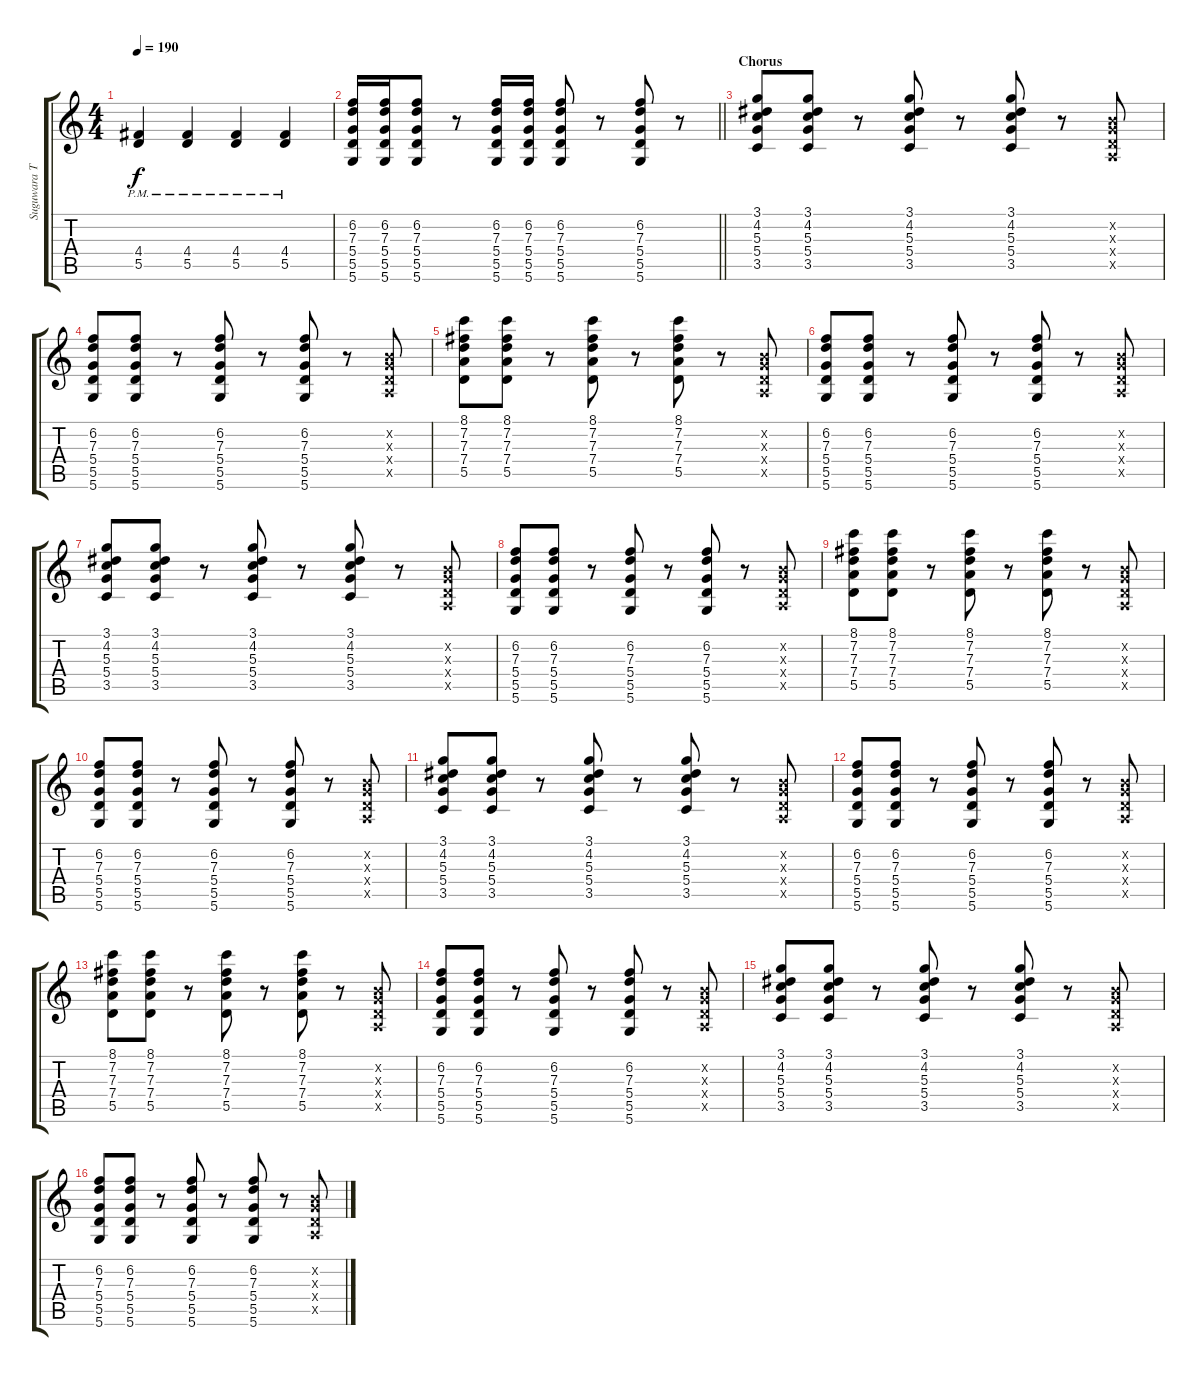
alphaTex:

\track ("Suguwara Takuro" "Suguwara T") {instrument overdrivenguitar}
\staff {score tabs}
\tuning (E4 B3 G3 D3 A2 D2) {hide}
\ts (4 4)
\tempo 190
\clef g2
\ks c
(4.4{pm} 5.5{pm}).4{dy f} (4.4{pm} 5.5{pm}).4 (4.4{pm} 5.5{pm}).4 (4.4{pm} 5.5{pm}).4 |
\barLineRight lightlight
(6.2 7.3 5.4 5.5 5.6).16 (6.2 7.3 5.4 5.5 5.6).16 (6.2 7.3 5.4 5.5 5.6).8 r.8 (6.2 7.3 5.4 5.5 5.6).16 (6.2 7.3 5.4 5.5 5.6).16 (6.2 7.3 5.4 5.5 5.6).8 r.8 (6.2 7.3 5.4 5.5 5.6).8 r.8 |
\section ("" "Chorus")
(3.1 4.2 5.3 5.4 3.5).8 (3.1 4.2 5.3 5.4 3.5).8 r.8 (3.1 4.2 5.3 5.4 3.5).8 r.8 (3.1 4.2 5.3 5.4 3.5).8 r.8 (0.2{x} 0.3{x} 0.4{x} 0.5{x}).8 |
(6.2 7.3 5.4 5.5 5.6).8 (6.2 7.3 5.4 5.5 5.6).8 r.8 (6.2 7.3 5.4 5.5 5.6).8 r.8 (6.2 7.3 5.4 5.5 5.6).8 r.8 (0.2{x} 0.3{x} 0.4{x} 0.5{x}).8 |
(8.1 7.2 7.3 7.4 5.5).8 (8.1 7.2 7.3 7.4 5.5).8 r.8 (8.1 7.2 7.3 7.4 5.5).8 r.8 (8.1 7.2 7.3 7.4 5.5).8 r.8 (0.2{x} 0.3{x} 0.4{x} 0.5{x}).8 |
(6.2 7.3 5.4 5.5 5.6).8 (6.2 7.3 5.4 5.5 5.6).8 r.8 (6.2 7.3 5.4 5.5 5.6).8 r.8 (6.2 7.3 5.4 5.5 5.6).8 r.8 (0.2{x} 0.3{x} 0.4{x} 0.5{x}).8 |
(3.1 4.2 5.3 5.4 3.5).8 (3.1 4.2 5.3 5.4 3.5).8 r.8 (3.1 4.2 5.3 5.4 3.5).8 r.8 (3.1 4.2 5.3 5.4 3.5).8 r.8 (0.2{x} 0.3{x} 0.4{x} 0.5{x}).8 |
(6.2 7.3 5.4 5.5 5.6).8 (6.2 7.3 5.4 5.5 5.6).8 r.8 (6.2 7.3 5.4 5.5 5.6).8 r.8 (6.2 7.3 5.4 5.5 5.6).8 r.8 (0.2{x} 0.3{x} 0.4{x} 0.5{x}).8 |
(8.1 7.2 7.3 7.4 5.5).8 (8.1 7.2 7.3 7.4 5.5).8 r.8 (8.1 7.2 7.3 7.4 5.5).8 r.8 (8.1 7.2 7.3 7.4 5.5).8 r.8 (0.2{x} 0.3{x} 0.4{x} 0.5{x}).8 |
(6.2 7.3 5.4 5.5 5.6).8 (6.2 7.3 5.4 5.5 5.6).8 r.8 (6.2 7.3 5.4 5.5 5.6).8 r.8 (6.2 7.3 5.4 5.5 5.6).8 r.8 (0.2{x} 0.3{x} 0.4{x} 0.5{x}).8 |
(3.1 4.2 5.3 5.4 3.5).8 (3.1 4.2 5.3 5.4 3.5).8 r.8 (3.1 4.2 5.3 5.4 3.5).8 r.8 (3.1 4.2 5.3 5.4 3.5).8 r.8 (0.2{x} 0.3{x} 0.4{x} 0.5{x}).8 |
(6.2 7.3 5.4 5.5 5.6).8 (6.2 7.3 5.4 5.5 5.6).8 r.8 (6.2 7.3 5.4 5.5 5.6).8 r.8 (6.2 7.3 5.4 5.5 5.6).8 r.8 (0.2{x} 0.3{x} 0.4{x} 0.5{x}).8 |
(8.1 7.2 7.3 7.4 5.5).8 (8.1 7.2 7.3 7.4 5.5).8 r.8 (8.1 7.2 7.3 7.4 5.5).8 r.8 (8.1 7.2 7.3 7.4 5.5).8 r.8 (0.2{x} 0.3{x} 0.4{x} 0.5{x}).8 |
(6.2 7.3 5.4 5.5 5.6).8 (6.2 7.3 5.4 5.5 5.6).8 r.8 (6.2 7.3 5.4 5.5 5.6).8 r.8 (6.2 7.3 5.4 5.5 5.6).8 r.8 (0.2{x} 0.3{x} 0.4{x} 0.5{x}).8 |
(3.1 4.2 5.3 5.4 3.5).8 (3.1 4.2 5.3 5.4 3.5).8 r.8 (3.1 4.2 5.3 5.4 3.5).8 r.8 (3.1 4.2 5.3 5.4 3.5).8 r.8 (0.2{x} 0.3{x} 0.4{x} 0.5{x}).8 |
(6.2 7.3 5.4 5.5 5.6).8 (6.2 7.3 5.4 5.5 5.6).8 r.8 (6.2 7.3 5.4 5.5 5.6).8 r.8 (6.2 7.3 5.4 5.5 5.6).8 r.8 (0.2{x} 0.3{x} 0.4{x} 0.5{x}).8
